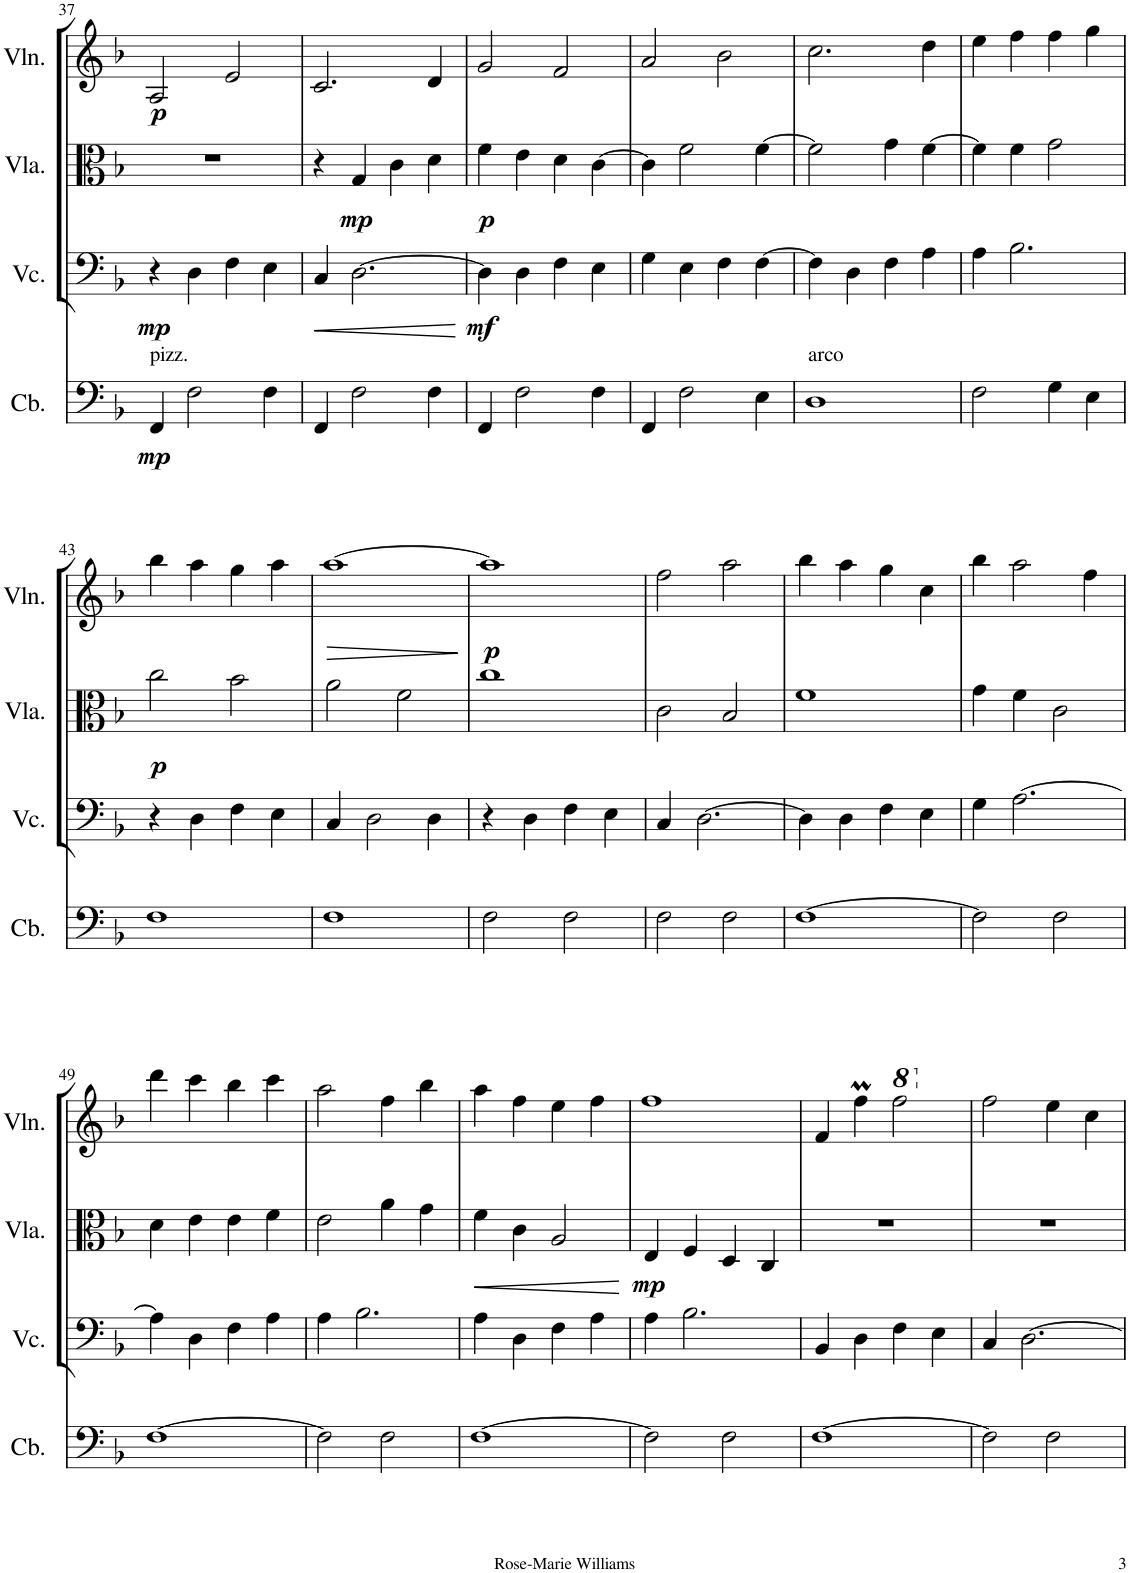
**kern	**dynam	**kern	**dynam	**kern	**dynam	**kern	**dynam
*part4	*part4	*part3	*part3	*part2	*part2	*part1	*part1
*staff4	*staff4	*staff3	*staff3	*staff2	*staff2	*staff1	*staff1
*I"Contrabass	*	*I"Violoncello	*	*I"Viola	*	*I"Violin	*
*I'Cb.	*	*I'Vc.	*	*I'Vla.	*	*I'Vln.	*
!!LO:PB:g=z
*clefF4	*	*clefF4	*	*clefC3	*	*clefG2	*
*Trd7c12	*	*	*	*	*	*	*
*k[b-]	*	*k[b-]	*	*k[b-]	*	*k[b-]	*
*M4/4	*	*M4/4	*	*M4/4	*	*M4/4	*
=37	=37	=37	=37	=37	=37	=37	=37
!LO:TX:a:t=pizz.	!	!	!	!	!	!	!
!	!LO:DY:b	!	!LO:DY:b	!	!	!	!LO:DY:b
4FF/	mp	4r	mp	1r	.	2A/	p
2F\	.	4D\	.	.	.	.	.
.	.	4F\	.	.	.	2e/	.
4F\	.	4E\	.	.	.	.	.
=38	=38	=38	=38	=38	=38	=38	=38
!	!	!	!LO:HP:b	!	!	!	!
4FF/	.	4C/	<	4r	.	2.c/	.
!	!	!	!	!	!LO:DY:b	!	!
2F\	.	[2.D\	.	4G/	mp	.	.
.	.	.	.	4c\	.	.	.
4F\	.	.	.	4d\	.	4d/	.
.	.	.	[	.	.	.	.
=39	=39	=39	=39	=39	=39	=39	=39
!	!	!	!LO:DY:b	!	!LO:DY:b	!	!
4FF/	.	4D\]	mf	4f\	p	2g/	.
2F\	.	4D\	.	4e\	.	.	.
.	.	4F\	.	4d\	.	2f/	.
4F\	.	4E\	.	[4c\	.	.	.
=40	=40	=40	=40	=40	=40	=40	=40
4FF/	.	4G\	.	4c\]	.	2a/	.
2F\	.	4E\	.	2f\	.	.	.
.	.	4F\	.	.	.	2b-\	.
4E\	.	[4F\	.	[4f\	.	.	.
=41	=41	=41	=41	=41	=41	=41	=41
!LO:TX:a:t=arco	!	!	!	!	!	!	!
1D	.	4F\]	.	2f\]	.	2.cc\	.
.	.	4D\	.	.	.	.	.
.	.	4F\	.	4g\	.	.	.
.	.	4A\	.	[4f\	.	4dd\	.
=42	=42	=42	=42	=42	=42	=42	=42
2F\	.	4A\	.	4f\]	.	4ee\	.
.	.	2.B-\	.	4f\	.	4ff\	.
4G\	.	.	.	2g\	.	4ff\	.
4E\	.	.	.	.	.	4gg\	.
!!LO:LB:g=z
=43	=43	=43	=43	=43	=43	=43	=43
!	!	!	!	!	!LO:DY:b	!	!
1F	.	4r	.	2cc\	p	4bb-\	.
.	.	4D\	.	.	.	4aa\	.
.	.	4F\	.	2b-\	.	4gg\	.
.	.	4E\	.	.	.	4aa\	.
=44	=44	=44	=44	=44	=44	=44	=44
!	!	!	!	!	!	!	!LO:HP:b
1F	.	4C/	.	2a\	.	[1aa	>
.	.	2D\	.	.	.	.	.
.	.	.	.	2f\	.	.	.
.	.	4D\	.	.	.	.	.
.	.	.	.	.	.	.	]
=45	=45	=45	=45	=45	=45	=45	=45
!	!	!	!	!	!	!	!LO:DY:b
2F\	.	4r	.	1cc	.	1aa]	p
.	.	4D\	.	.	.	.	.
2F\	.	4F\	.	.	.	.	.
.	.	4E\	.	.	.	.	.
=46	=46	=46	=46	=46	=46	=46	=46
2F\	.	4C/	.	2c\	.	2ff\	.
.	.	[2.D\	.	.	.	.	.
2F\	.	.	.	2B-/	.	2aa\	.
=47	=47	=47	=47	=47	=47	=47	=47
[1F	.	4D\]	.	1f	.	4bb-\	.
.	.	4D\	.	.	.	4aa\	.
.	.	4F\	.	.	.	4gg\	.
.	.	4E\	.	.	.	4cc\	.
=48	=48	=48	=48	=48	=48	=48	=48
2F\]	.	4G\	.	4g\	.	4bb-\	.
.	.	[2.A\	.	4f\	.	2aa\	.
2F\	.	.	.	2c\	.	.	.
.	.	.	.	.	.	4ff\	.
!!LO:LB:g=z
=49	=49	=49	=49	=49	=49	=49	=49
[1F	.	4A\]	.	4d\	.	4ddd\	.
.	.	4D\	.	4e\	.	4ccc\	.
.	.	4F\	.	4e\	.	4bb-\	.
.	.	4A\	.	4f\	.	4ccc\	.
=50	=50	=50	=50	=50	=50	=50	=50
2F\]	.	4A\	.	2e\	.	2aa\	.
.	.	2.B-\	.	.	.	.	.
2F\	.	.	.	4a\	.	4ff\	.
.	.	.	.	4g\	.	4bb-\	.
=51	=51	=51	=51	=51	=51	=51	=51
!	!	!	!	!	!LO:HP:b	!	!
[1F	.	4A\	.	4f\	<	4aa\	.
.	.	4D\	.	4c\	.	4ff\	.
.	.	4F\	.	2A/	.	4ee\	.
.	.	4A\	.	.	.	4ff\	.
.	.	.	.	.	[	.	.
=52	=52	=52	=52	=52	=52	=52	=52
!	!	!	!	!	!LO:DY:b	!	!
2F\]	.	4A\	.	4E/	mp	1ff	.
.	.	2.B-\	.	4F/	.	.	.
2F\	.	.	.	4D/	.	.	.
.	.	.	.	4C/	.	.	.
=53	=53	=53	=53	=53	=53	=53	=53
[1F	.	4BB-/	.	1r	.	4f/	.
.	.	4D\	.	.	.	4ffM\	.
*	*	*	*	*	*	*8va	*
.	.	4F\	.	.	.	2fff\	.
.	.	4E\	.	.	.	.	.
=54	=54	=54	=54	=54	=54	=54	=54
*	*	*	*	*	*	*X8va	*
2F\]	.	4C/	.	1r	.	2ff\	.
.	.	[2.D\	.	.	.	.	.
2F\	.	.	.	.	.	4ee\	.
.	.	.	.	.	.	4cc\	.
=	=	=	=	=	=	=	=
*-	*-	*-	*-	*-	*-	*-	*-
